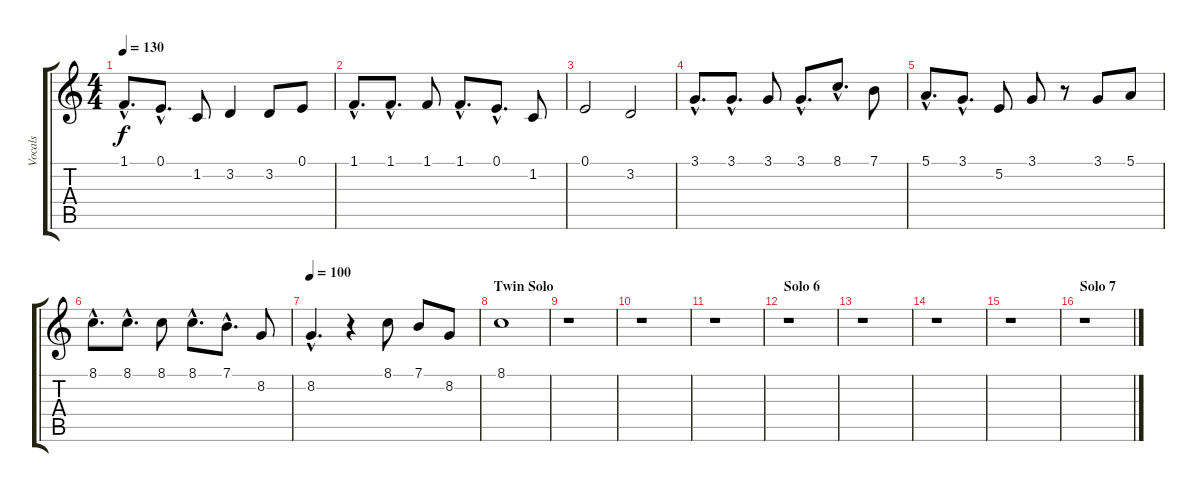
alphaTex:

\track ("Vocals" "Vocals") {instrument lead2sawtooth}
\staff {score tabs}
\tuning (E4 B3 G3 D3 A2 E2) {hide}
\ts (4 4)
\tempo 130
\clef g2
\ks c
1.1{hac}.8{d dy f} 0.1{hac}.8{d} 1.2.8 3.2.4 3.2.8 0.1.8 |
1.1{hac}.8{d} 1.1{hac}.8{d} 1.1.8 1.1{hac}.8{d} 0.1{hac}.8{d} 1.2.8 |
0.1.2 3.2.2 |
3.1{hac}.8{d} 3.1{hac}.8{d} 3.1.8 3.1{hac}.8{d} 8.1{hac}.8{d} 7.1.8 |
5.1{hac}.8{d} 3.1{hac}.8{d} 5.2.8 3.1.8 r.8 3.1.8 5.1.8 |
8.1{hac}.8{d} 8.1{hac}.8{d} 8.1.8 8.1{hac}.8{d} 7.1{hac}.8{d} 8.2.8 |
\tempo 100
8.2{hac}.4{d} r.4 8.1.8 7.1.8 8.2.8 |
\section ("" "Twin Solo")
8.1.1 |
r.1 |
r.1 |
r.1 |
\section ("" "Solo 6")
r.1 |
r.1 |
r.1 |
r.1 |
\section ("" "Solo 7")
r.1
